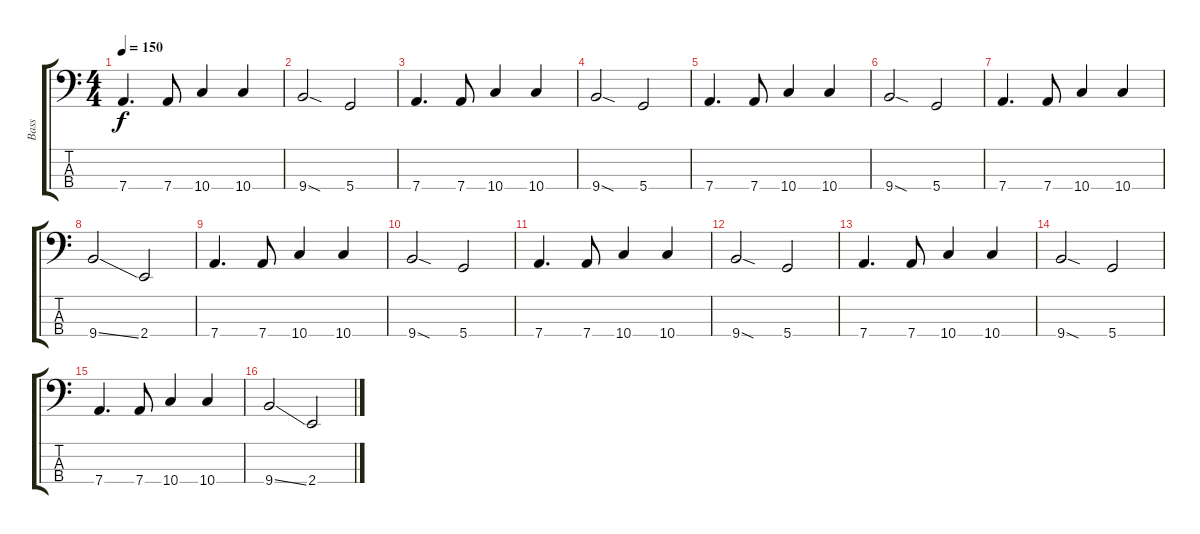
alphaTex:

\track ("Bass" "Bass") {instrument electricbasspick}
\staff {score tabs}
\tuning (G2 D2 A1 D1) {hide}
\ts (4 4)
\tempo 150
\clef f4
\ks c
7.4.4{d dy f} 7.4.8 10.4.4 10.4.4 |
9.4{sod}.2 5.4.2 |
7.4.4{d} 7.4.8 10.4.4 10.4.4 |
9.4{sod}.2 5.4.2 |
7.4.4{d} 7.4.8 10.4.4 10.4.4 |
9.4{sod}.2 5.4.2 |
7.4.4{d} 7.4.8 10.4.4 10.4.4 |
9.4{ss}.2 2.4.2 |
7.4.4{d} 7.4.8 10.4.4 10.4.4 |
9.4{sod}.2 5.4.2 |
7.4.4{d} 7.4.8 10.4.4 10.4.4 |
9.4{sod}.2 5.4.2 |
7.4.4{d} 7.4.8 10.4.4 10.4.4 |
9.4{sod}.2 5.4.2 |
7.4.4{d} 7.4.8 10.4.4 10.4.4 |
9.4{ss}.2 2.4.2
